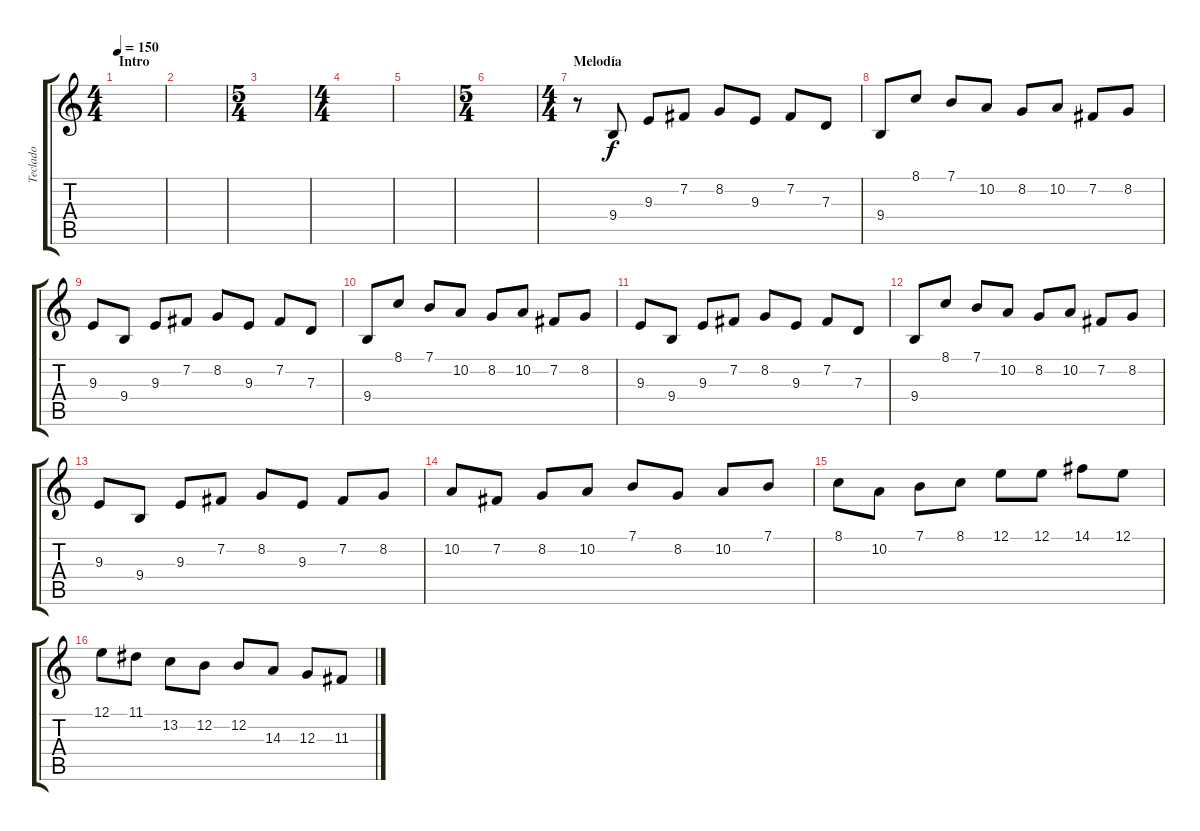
\track ("Teclado" "Teclado") {instrument stringensemble1}
\staff {score tabs}
\tuning (E4 B3 G3 D3 A2 E2) {hide}
\ts (4 4)
\section ("" "Intro")
\tempo 150
\clef g2
\ks c
|
|
\ts (5 4)
|
\ts (4 4)
|
|
\ts (5 4)
|
\ts (4 4)
\section ("" "Melodía")
r.8 9.4.8 9.3.8 7.2.8 8.2.8 9.3.8 7.2.8 7.3.8 |
9.4.8 8.1.8 7.1.8 10.2.8 8.2.8 10.2.8 7.2.8 8.2.8 |
9.3.8 9.4.8 9.3.8 7.2.8 8.2.8 9.3.8 7.2.8 7.3.8 |
9.4.8 8.1.8 7.1.8 10.2.8 8.2.8 10.2.8 7.2.8 8.2.8 |
9.3.8 9.4.8 9.3.8 7.2.8 8.2.8 9.3.8 7.2.8 7.3.8 |
9.4.8 8.1.8 7.1.8 10.2.8 8.2.8 10.2.8 7.2.8 8.2.8 |
9.3.8 9.4.8 9.3.8 7.2.8 8.2.8 9.3.8 7.2.8 8.2.8 |
10.2.8 7.2.8 8.2.8 10.2.8 7.1.8 8.2.8 10.2.8 7.1.8 |
8.1.8 10.2.8 7.1.8 8.1.8 12.1.8 12.1.8 14.1.8 12.1.8 |
12.1.8 11.1.8 13.2.8 12.2.8 12.2.8 14.3.8 12.3.8 11.3.8
